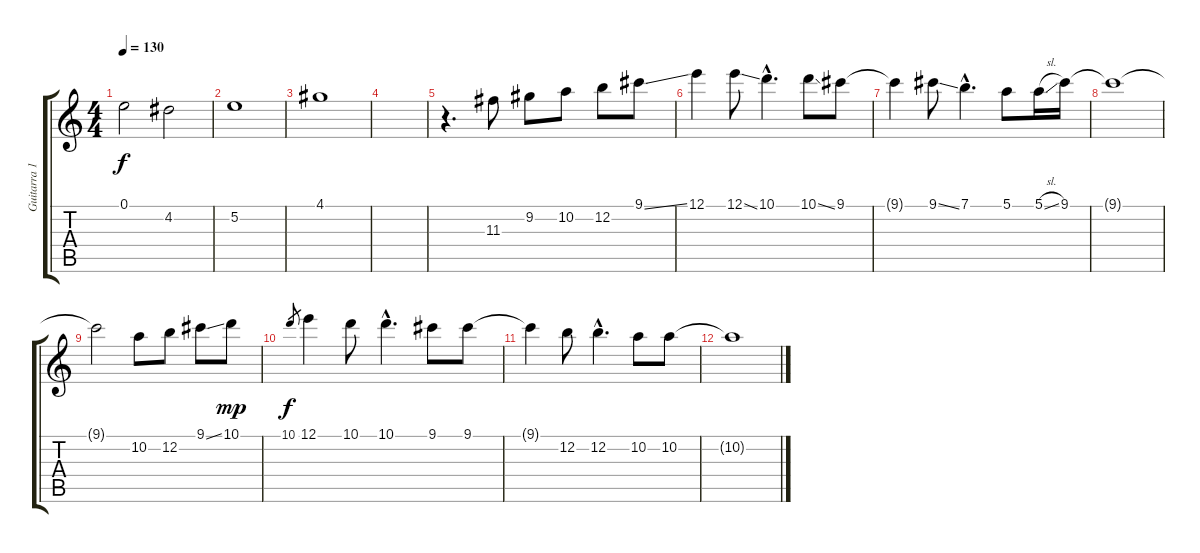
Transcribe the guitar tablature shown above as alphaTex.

\track ("Guitarra 1" "Guitarra 1") {instrument acousticguitarsteel}
\staff {score tabs}
\tuning (E4 B3 G3 D3 A2 E2) {hide}
\ts (4 4)
\tempo 130
\clef g2
\ks c
0.1.2{dy f} 4.2.2 |
5.2.1 |
4.1.1 |
|
r.4{d} 11.3.8{volume 16} 9.2.8 10.2.8 12.2.8 9.1{ss}.8 |
12.1.4 12.1{ss}.8 10.1{hac}.4{d} 10.1{ss}.8 9.1.8 |
9.1{t}.4 9.1{ss}.8 7.1{hac}.4{d} 5.1.8 5.1{sl}.16 9.1.16 |
9.1{t}.1 |
9.1{t}.2 10.2.8 12.2.8 9.1{ss}.8 10.1.8{dy mp} |
10.1.8{gr dy f} 12.1.4 10.1.8 10.1{hac}.4{d} 9.1.8 9.1.8 |
9.1{t}.4 12.2.8 12.2{hac}.4{d} 10.2.8 10.2.8 |
10.2{t}.1
